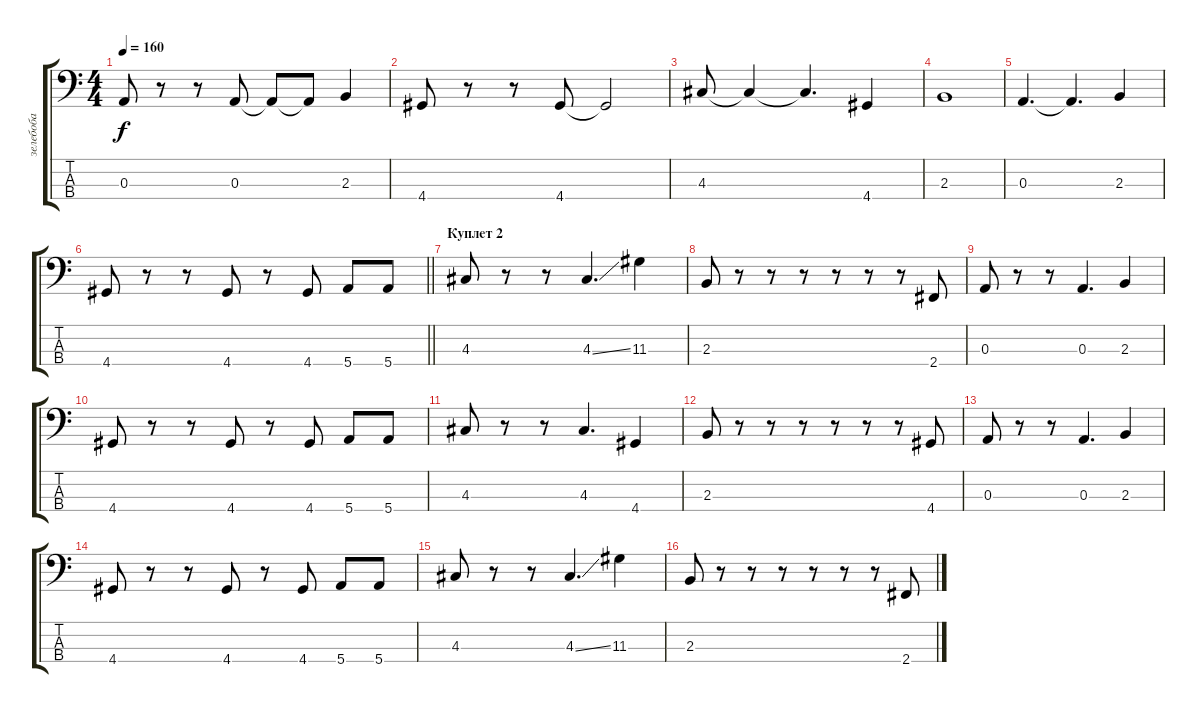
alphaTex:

\track ("зелебоба" "зелебоба") {instrument electricbassfinger}
\staff {score tabs}
\tuning (G2 D2 A1 E1) {hide}
\ts (4 4)
\tempo 160
\clef f4
\ks c
0.3.8{dy f} r.8 r.8 0.3.8 0.3{t}.8 0.3{t}.8 2.3.4 |
4.4.8 r.8 r.8 4.4.8 4.4{t}.2 |
4.3.8 4.3{t}.4 4.3{t}.4{d} 4.4.4 |
2.3.1 |
0.3.4{d} 0.3{t}.4{d} 2.3.4 |
\barLineRight lightlight
4.4.8 r.8 r.8 4.4.8 r.8 4.4.8 5.4.8 5.4.8 |
\section ("" "Куплет 2")
4.3.8 r.8 r.8 4.3{ss}.4{d} 11.3.4 |
2.3.8 r.8 r.8 r.8 r.8 r.8 r.8 2.4.8 |
0.3.8 r.8 r.8 0.3.4{d} 2.3.4 |
4.4.8 r.8 r.8 4.4.8 r.8 4.4.8 5.4.8 5.4.8 |
4.3.8 r.8 r.8 4.3.4{d} 4.4.4 |
2.3.8 r.8 r.8 r.8 r.8 r.8 r.8 4.4.8 |
0.3.8 r.8 r.8 0.3.4{d} 2.3.4 |
4.4.8 r.8 r.8 4.4.8 r.8 4.4.8 5.4.8 5.4.8 |
4.3.8 r.8 r.8 4.3{ss}.4{d} 11.3.4 |
2.3.8 r.8 r.8 r.8 r.8 r.8 r.8 2.4.8
